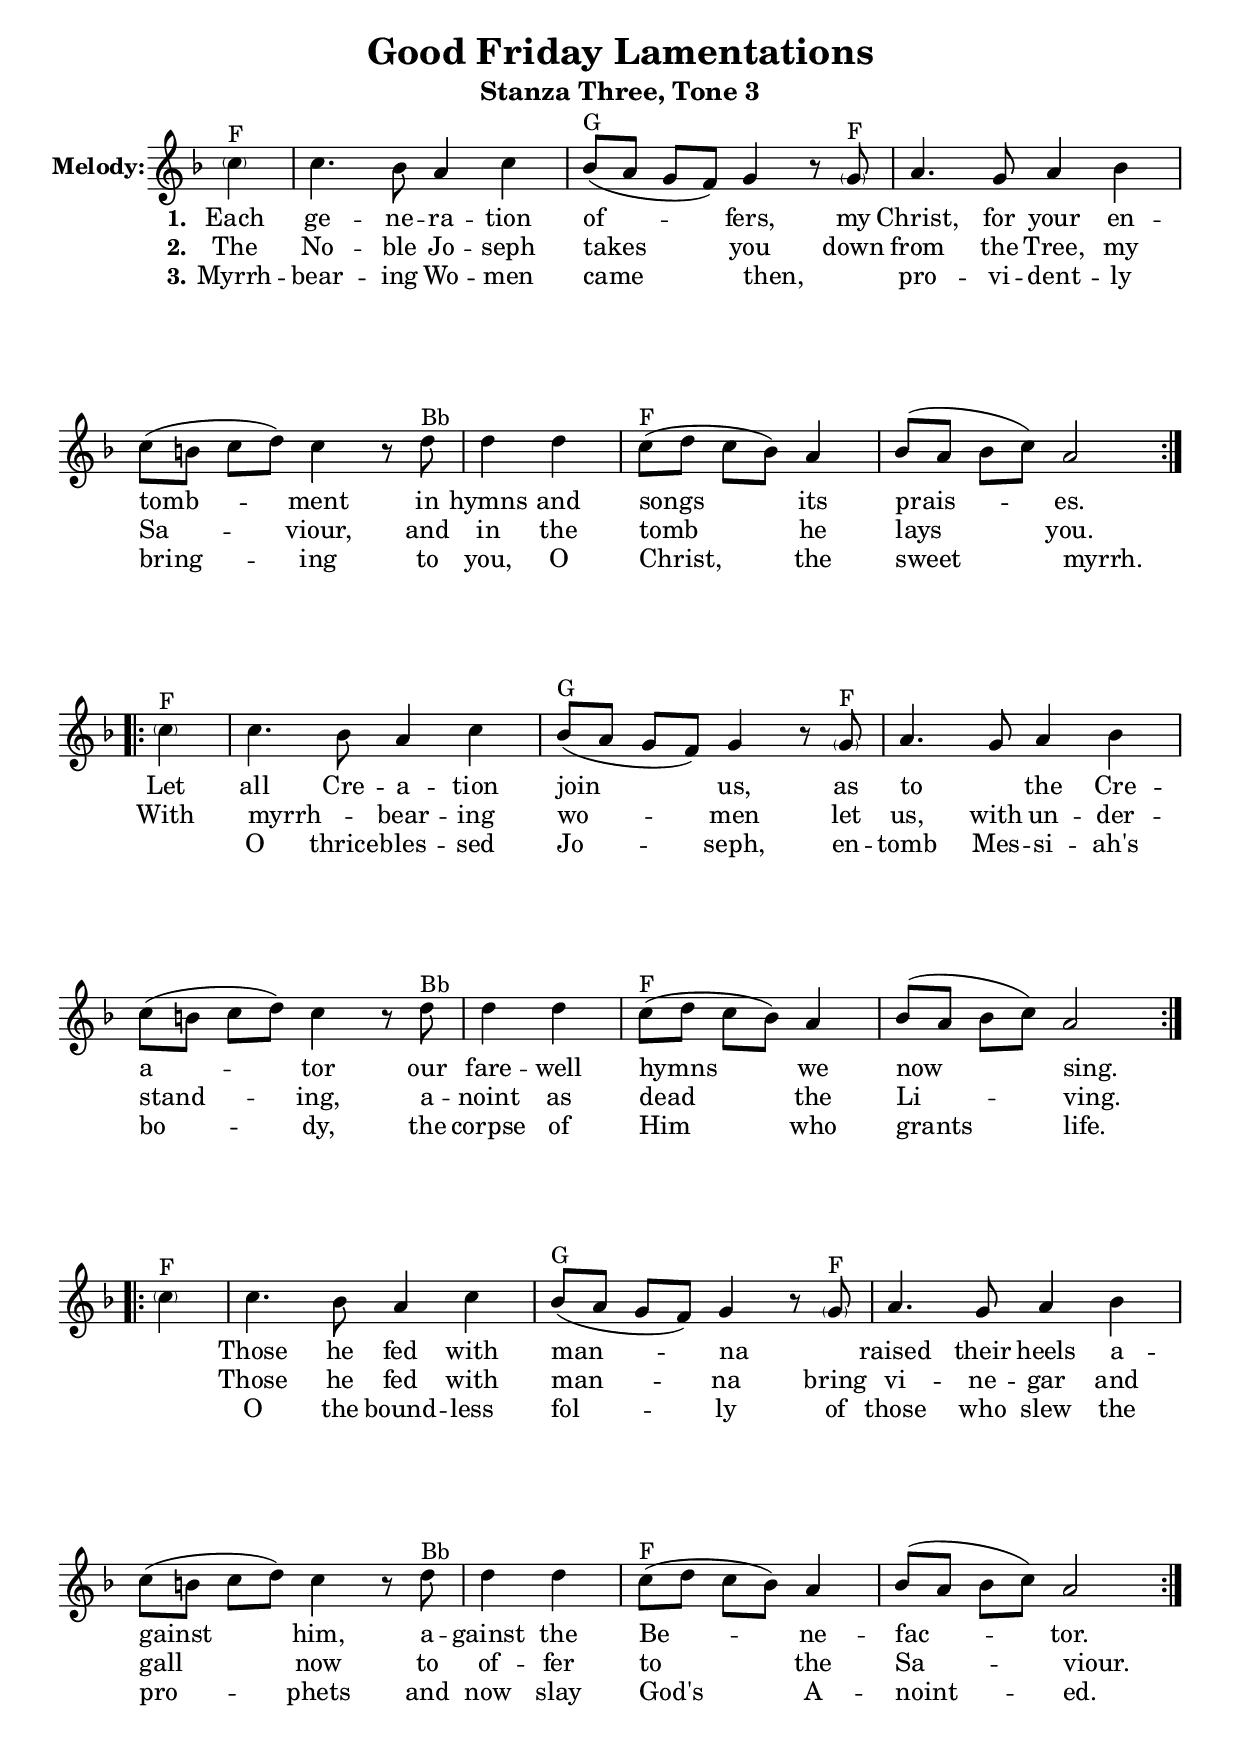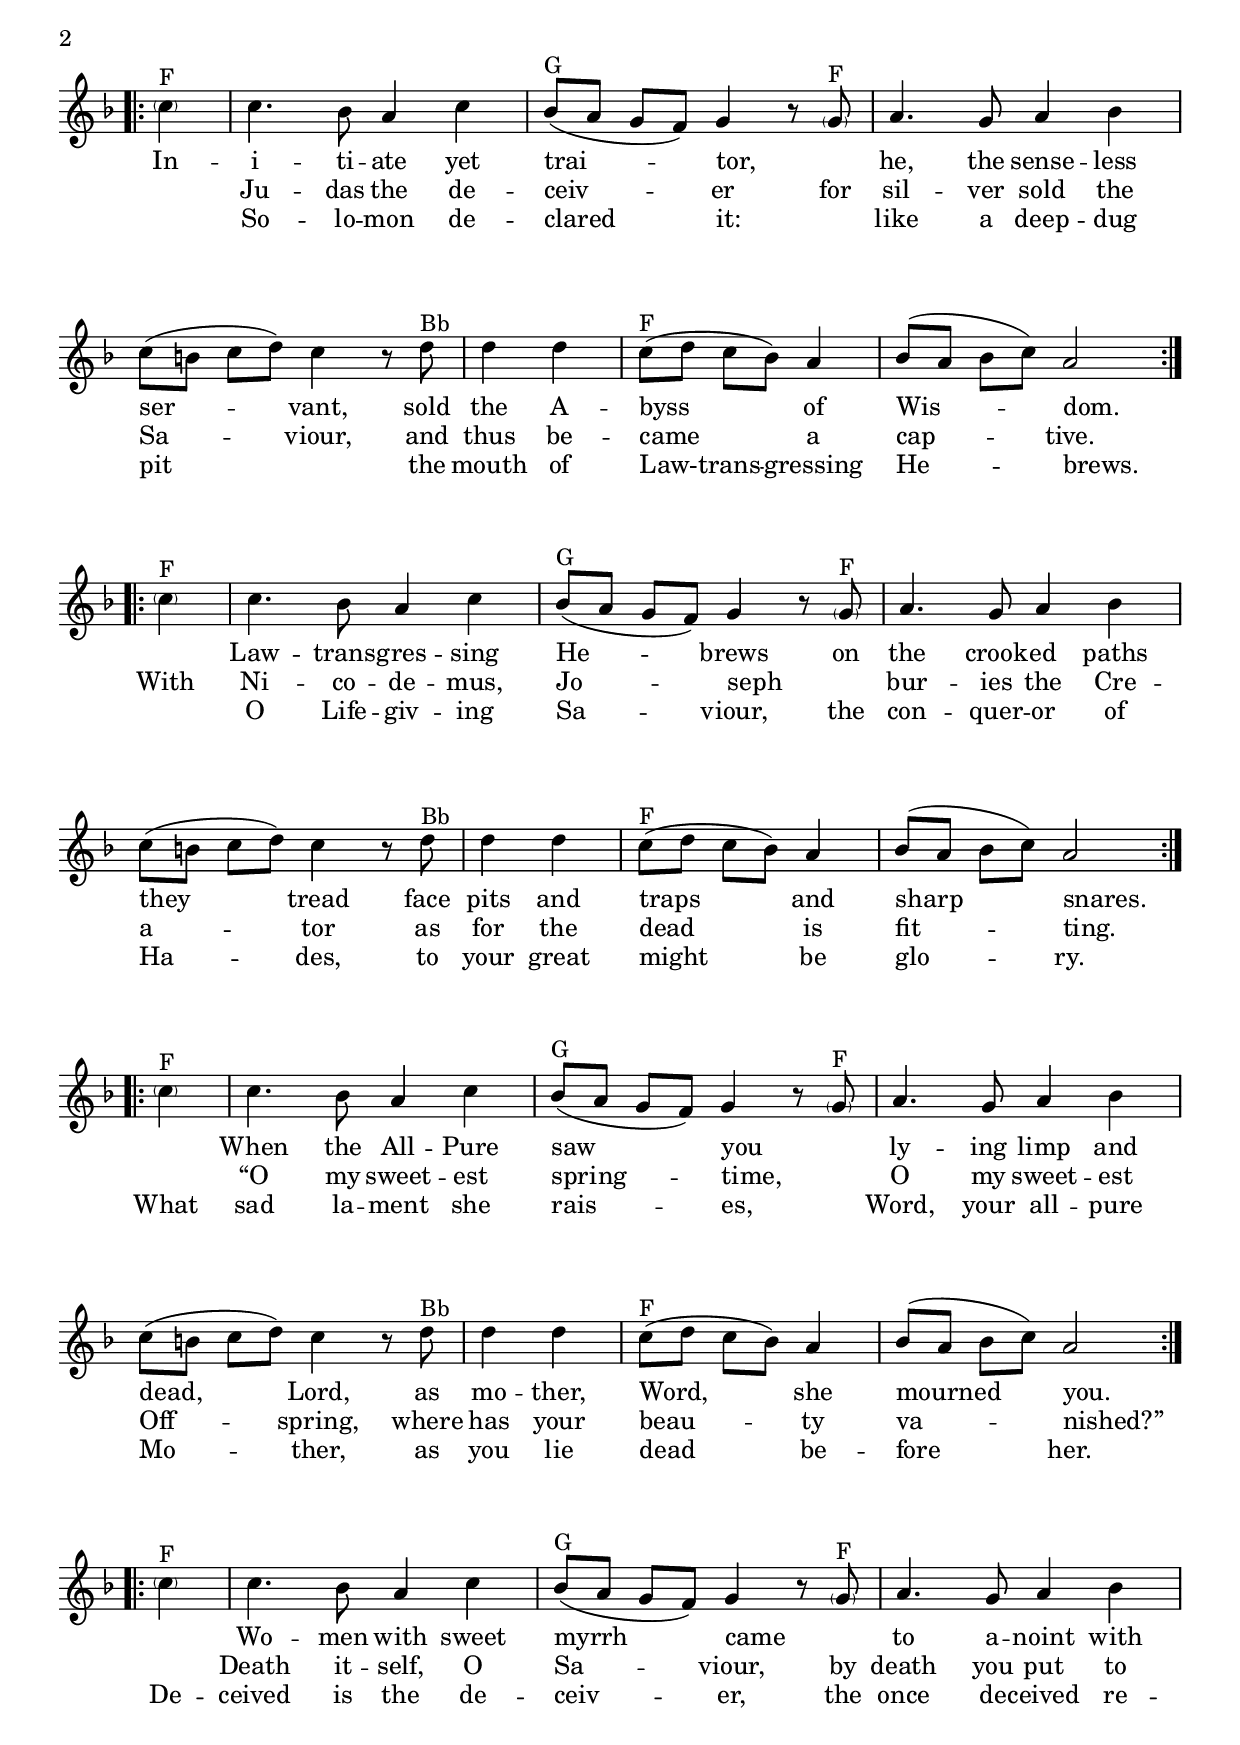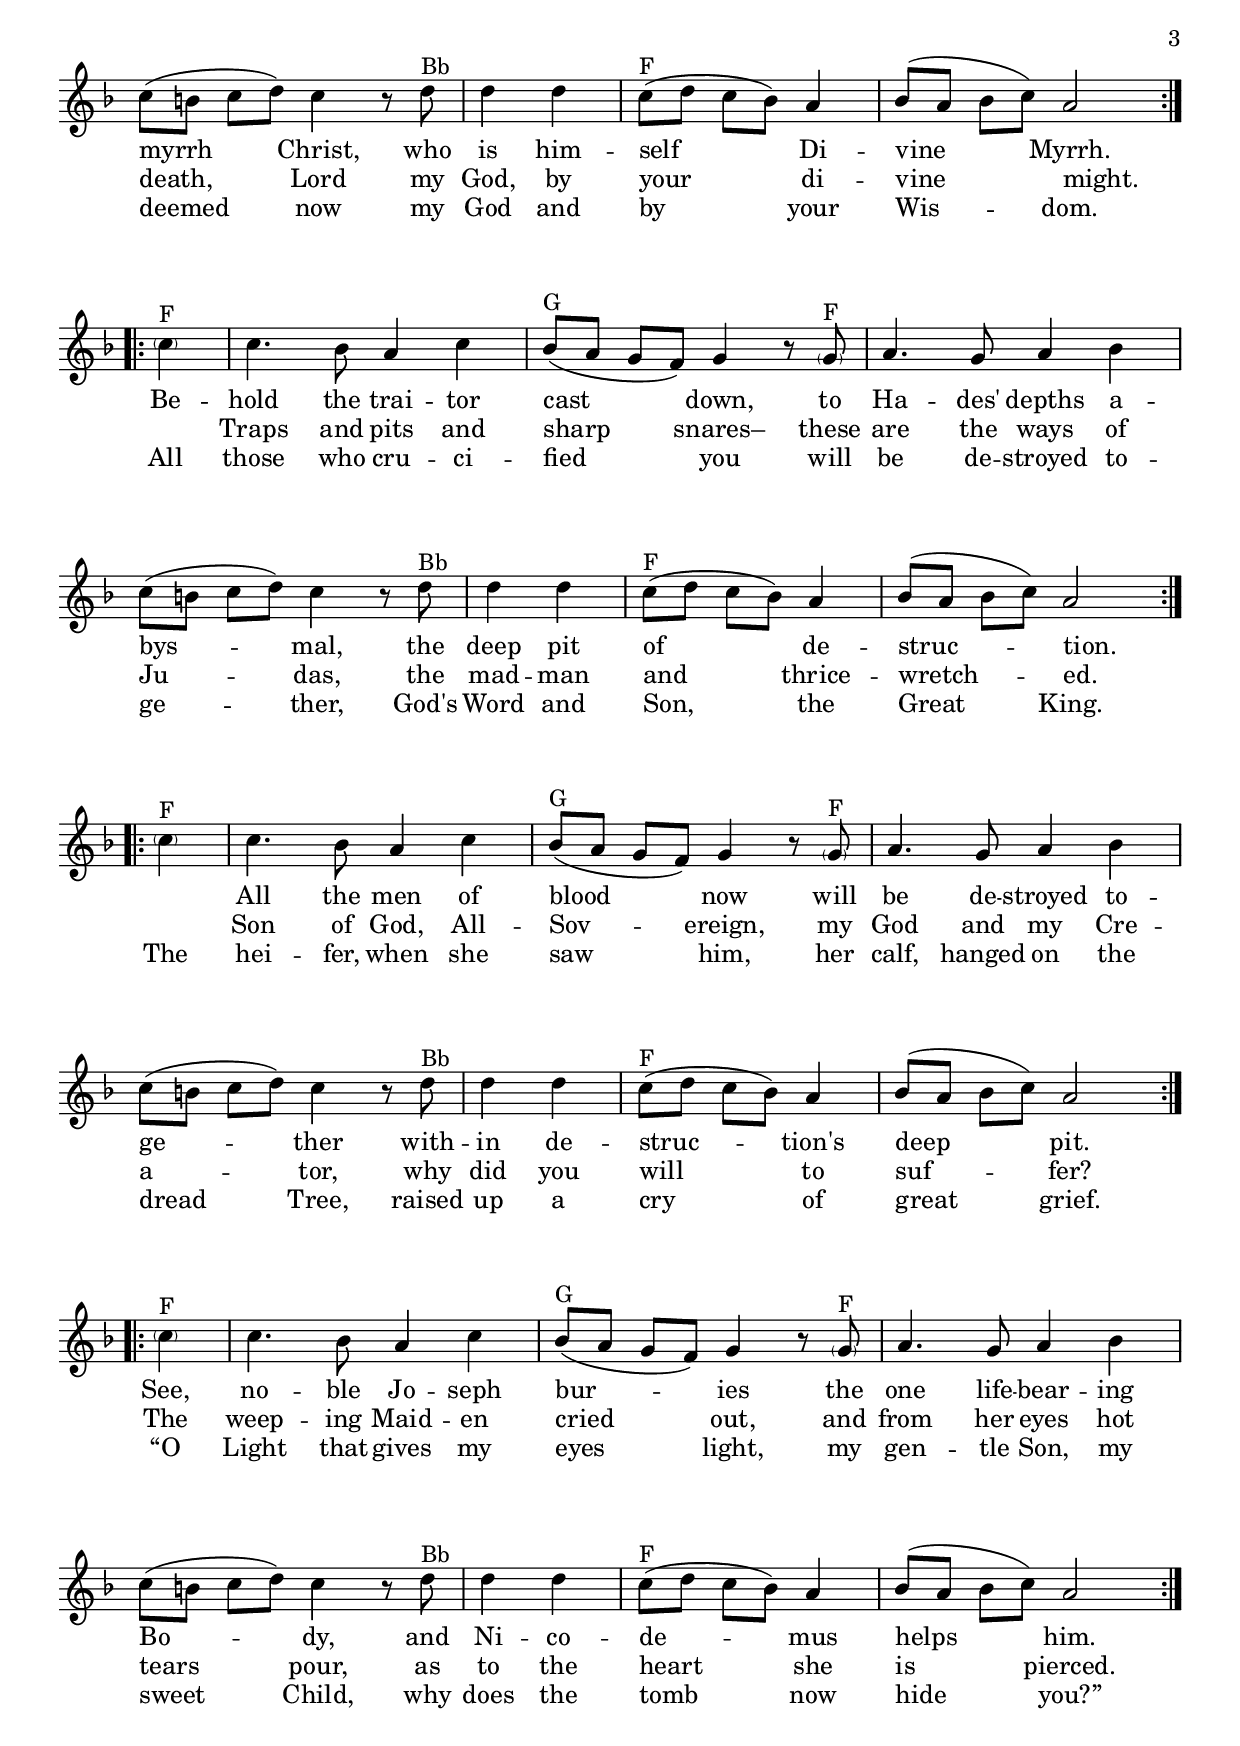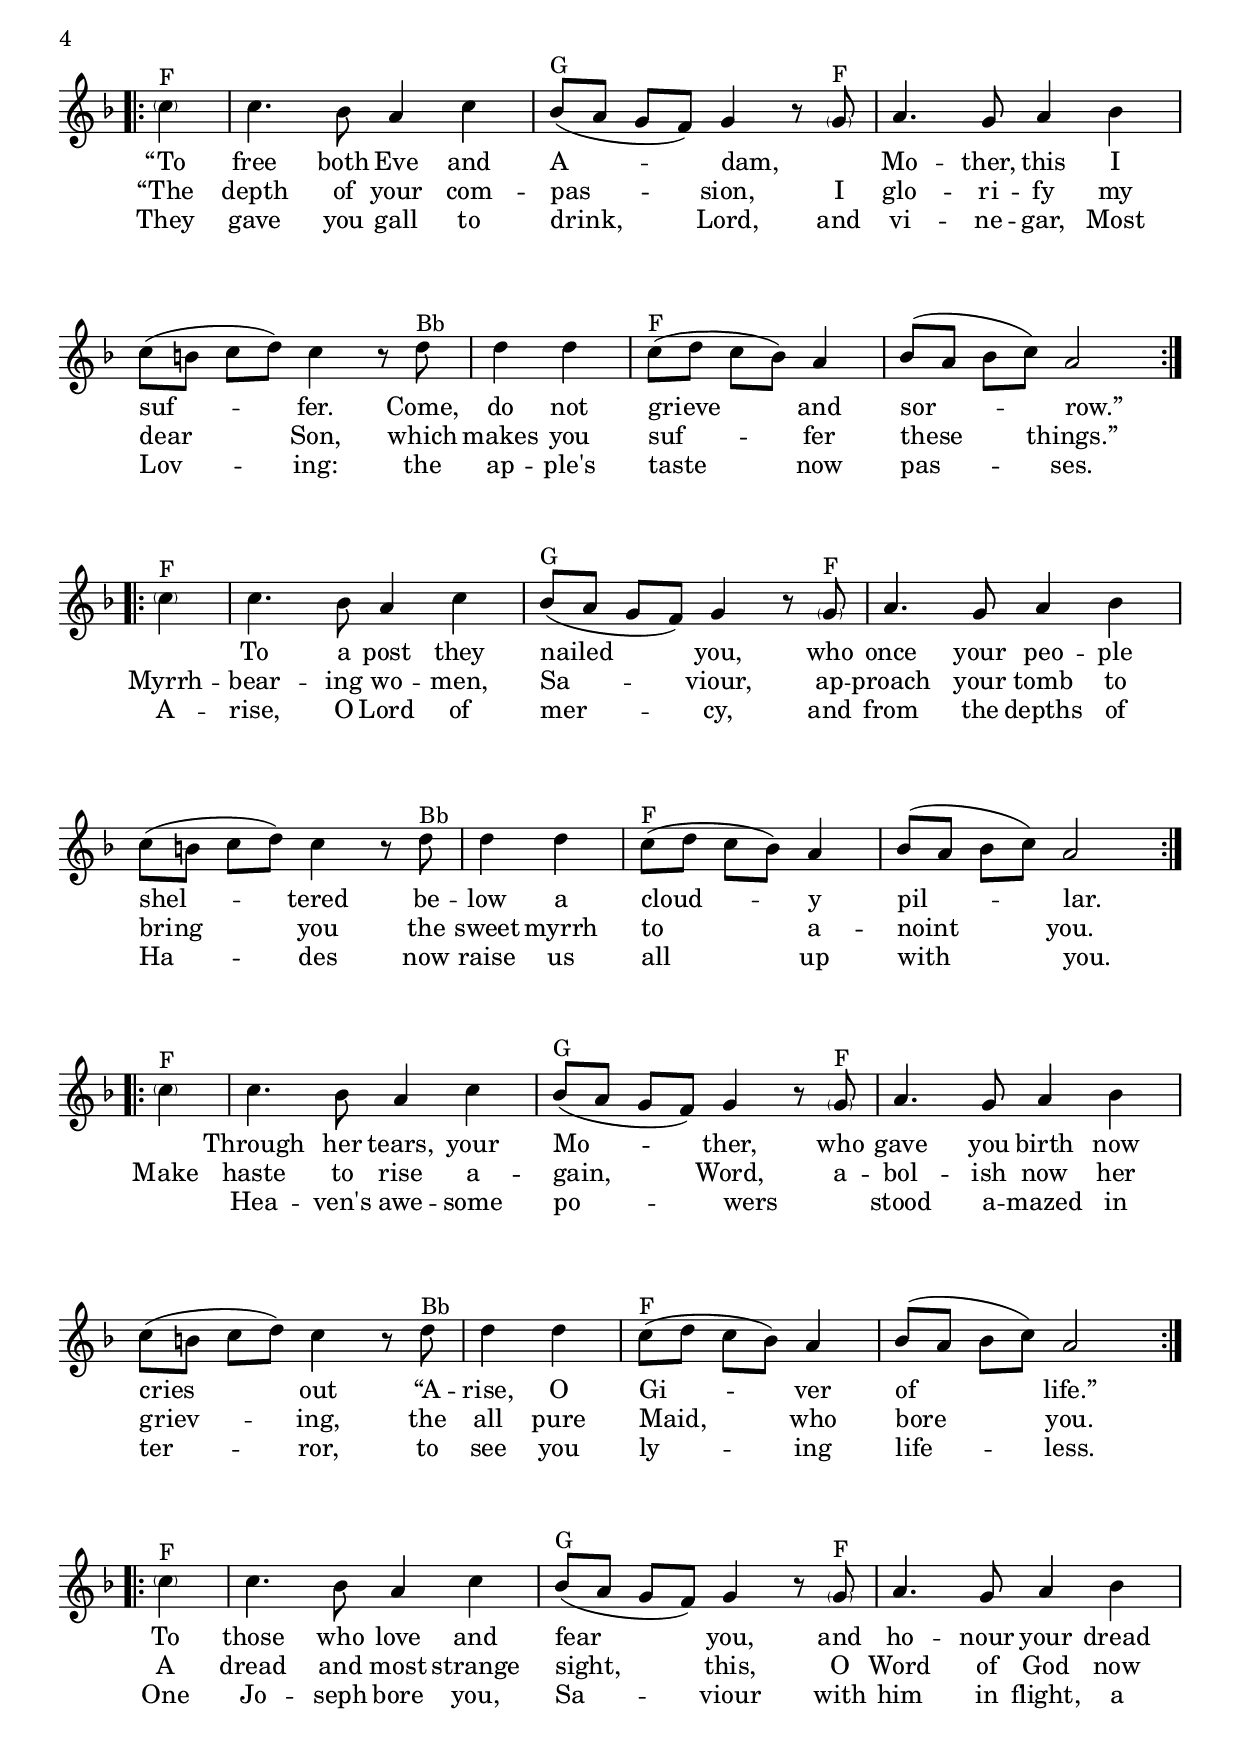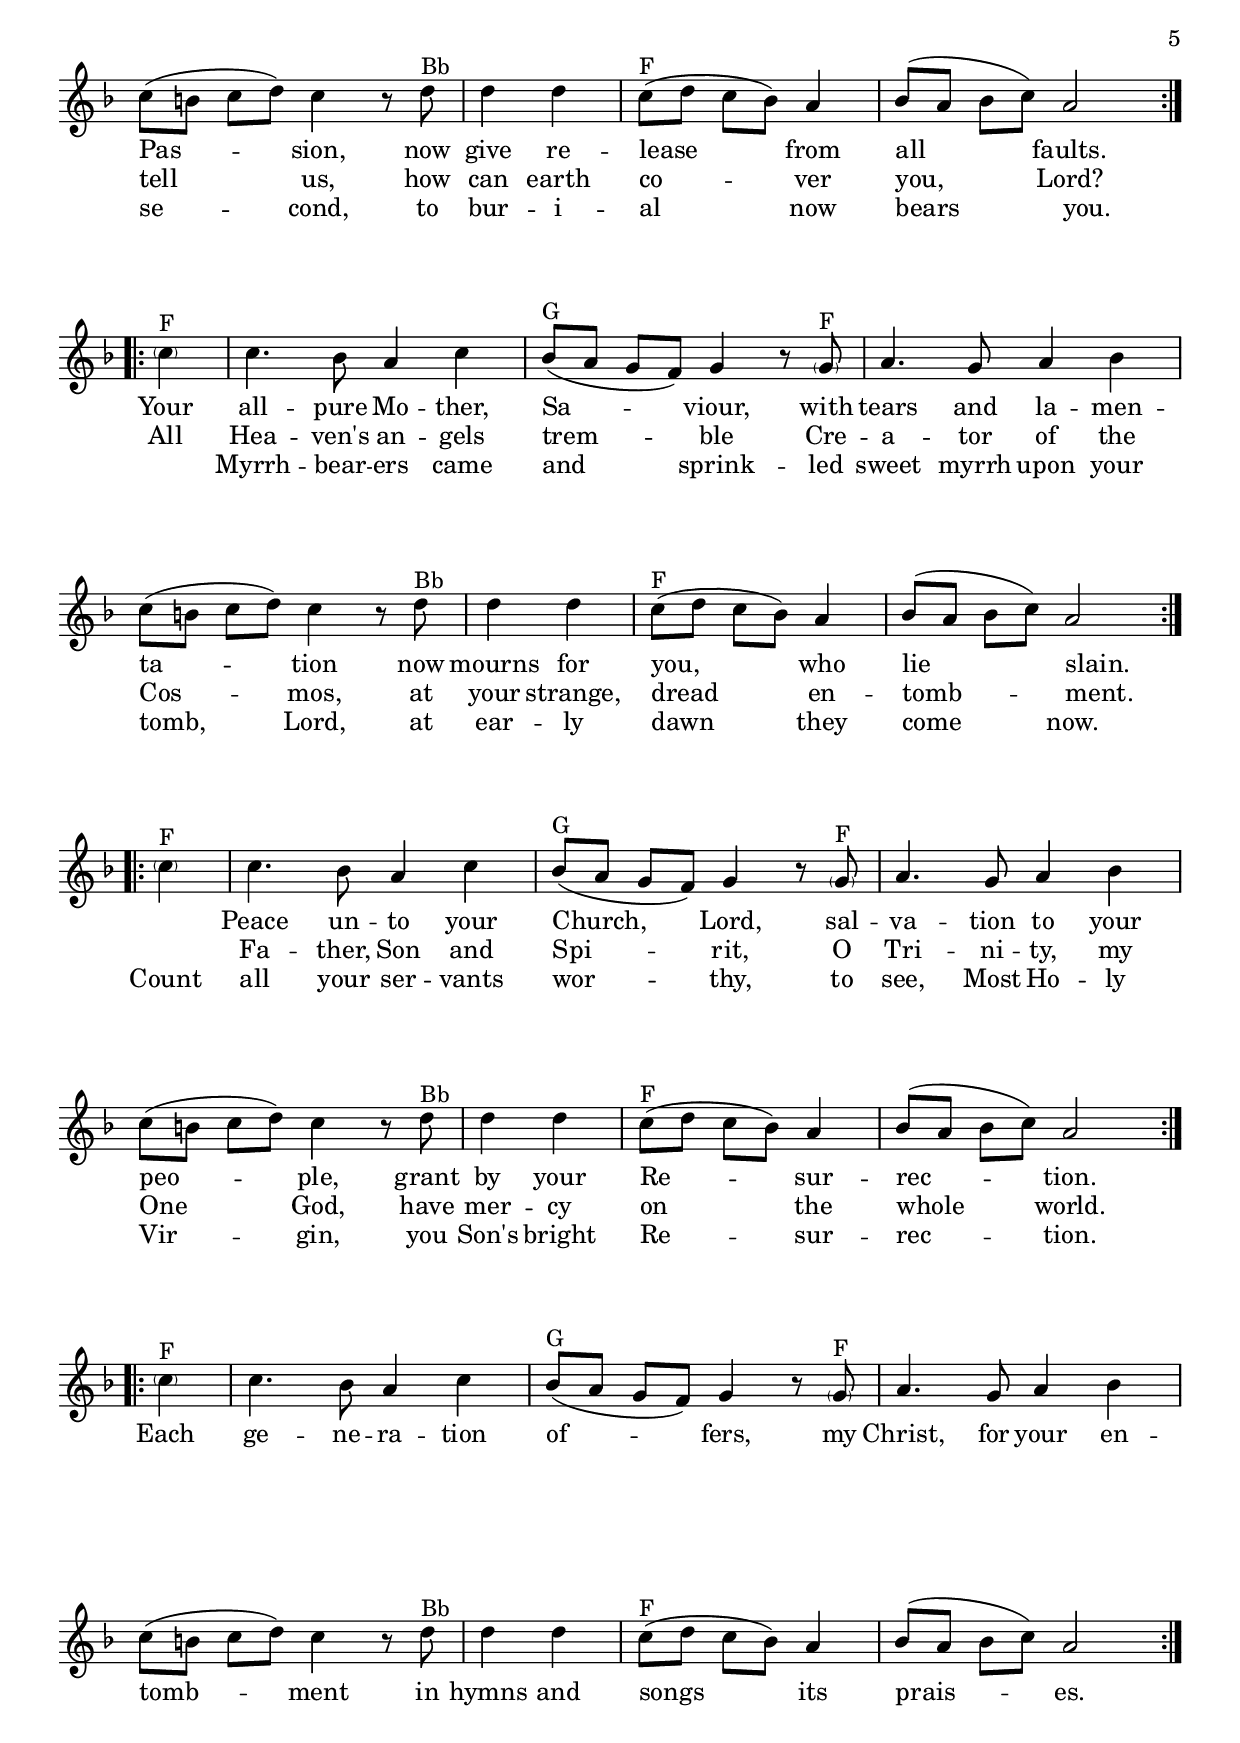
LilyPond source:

\include "global_include.ly"

\header {
  title = "Good Friday Lamentations"
  subtitle = "Stanza Three, Tone 3"
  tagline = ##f
}

melodyNotes = \relative c'' {
  \stemNeutral
  \override Score.RehearsalMark #'self-alignment-X = #LEFT

  \repeat volta 3 {
    \time 1/4
    \parenthesize c4^\markup{"F"} \time 4/4 c4. bf8 a4 c bf8[(^\markup{"G"} a] g[ f]) g4
    r8 \parenthesize g8^\markup{"F"} a4. g8 a4 bf c8[( b] c[ d]) c4
    r8 d8^\markup{"Bb"} \time 2/4 d4 d \time 3/4 c8[(^\markup{"F"} d] c[ bf]) a4 \time 4/4 bf8([ a] bf[ c]) a2 \break
  }
}

words_one = \lyricmode {
  \set stanza = "1."
Each ge -- ne -- ra -- tion of -- fers,
my Christ, for your en -- tomb -- ment
in hymns and songs its prais -- es.

Let all Cre -- a -- tion join us,
as to _ the Cre -- a -- tor
our fare -- well hymns we now sing.

_ Those he fed with man -- na
_ raised their heels a -- gainst him,
a -- gainst the Be -- ne -- fac -- tor.

In -- i -- ti -- ate yet trai -- tor,
_ he, the sense -- less ser -- vant,
sold the A -- byss of Wis -- dom.

_ Law -- trans -- gres -- sing He -- brews
on the crook -- ed paths they tread
face pits and traps and sharp snares.

_ When the All -- Pure saw you
_ ly -- ing limp and dead, Lord,
as mo -- ther, Word, she mourned you.

_ Wo -- men with sweet myrrh came
_ to a -- noint with myrrh Christ,
who is him -- self Di -- vine Myrrh.

Be -- hold the trai -- tor cast down,
to Ha -- des' depths a -- bys -- mal,
the deep pit of de -- struc -- tion.

_ All the men of blood now
will be de -- stroyed to -- ge -- ther
with -- in de -- struc -- tion's deep pit.

See, no -- ble Jo -- seph bur -- ies
the one life -- bear -- ing Bo -- dy,
and Ni -- co -- de -- mus helps him.

“To free both Eve and A -- dam,
_ Mo -- ther, this I suf -- fer.
Come, do not grieve and sor -- row.”

_ To a post they nailed you,
who once your peo -- ple shel -- tered
be -- low a cloud -- y pil -- lar.

_ Through her tears, your Mo -- ther,
who gave you birth now cries out
“A -- rise, O Gi -- ver of life.”

To those who love and fear you,
and ho -- nour your dread Pas -- sion,
now give re -- lease from all faults.

Your all -- pure Mo -- ther, Sa -- viour,
with tears and la -- men -- ta -- tion
now mourns for you, who lie slain.

_ Peace un -- to your Church, Lord,
sal -- va -- tion to your peo -- ple,
grant by your Re -- sur -- rec -- tion.

Each ge -- ne -- ra -- tion of -- fers,
my Christ, for your en -- tomb -- ment
in hymns and songs its prais -- es.
}

words_two = \lyricmode {
  \set stanza = "2."
The No -- ble Jo -- seph takes you
down from the Tree, my Sa -- viour,
and in the tomb he lays you.

With myrrh -- _ bear -- ing wo -- men
let us, with un -- der -- stand -- ing,
a -- noint as dead the Li -- ving.

_ Those he fed with man -- na
bring vi -- ne -- gar and gall now
to of -- fer to the Sa -- viour.

_ Ju -- das the de -- ceiv -- er
for sil -- ver sold the Sa -- viour,
and thus be -- came a cap -- tive.

With Ni -- co -- de -- mus, Jo -- seph
_ bur -- ies the Cre -- a -- tor
as for the dead is fit -- ting.

_ “O my sweet -- est spring -- time,
_ O my sweet -- est Off -- spring,
where has your beau -- ty va -- nished?”

_ Death it -- self, O Sa -- viour,
by death you put to death, Lord
my God, by your di -- vine might.

_ Traps and pits and sharp snares–
these are the ways of Ju -- das,
the mad -- man and thrice -- wretch -- ed.

_ Son of God, All -- Sov -- ereign,
my God and my Cre -- a -- tor,
why did you will to suf -- fer?

The weep -- ing Maid -- en cried out,
and from her eyes hot tears pour,
as to the heart she is pierced.

“The depth of your com -- pas -- sion,
I glo -- ri -- fy my dear Son,
which makes you suf -- fer these things.”

Myrrh -- bear -- ing wo -- men, Sa -- viour,
ap -- proach your tomb to bring you
the sweet myrrh to a -- noint you.

Make haste to rise a -- gain, Word,
a -- bol -- ish now her griev -- ing,
the all pure Maid, who bore you.

A dread and most strange sight, this,
O Word of God now tell us,
how can earth co -- ver you, Lord?

All Hea -- ven's an -- gels trem -- ble
Cre -- a -- tor of the Cos -- mos,
at your strange, dread en -- tomb -- ment.

_ Fa -- ther, Son and Spi -- rit,
O Tri -- ni -- ty, my One God,
have mer -- cy on the whole world.
}

words_three = \lyricmode {
  \set stanza = "3."
Myrrh -- bear -- ing Wo -- men came then,
_ pro -- vi -- dent -- ly bring -- ing
to you, O Christ, the sweet myrrh.

_ O thrice -- bles -- sed Jo -- seph,
en -- tomb Mes -- si -- ah's bo -- dy,
the corpse of Him who grants life.

_ O the bound -- less fol -- ly
of those who slew the pro -- phets
and now slay God's A -- noint -- ed.

_ So -- lo -- mon de -- clared it:
_ like a deep -- dug pit _ the mouth
of Law-trans -- gressing He -- brews.

_ O Life -- giv -- ing Sa -- viour,
the con -- quer -- or of Ha -- des,
to your great might be glo -- ry.

What sad la -- ment she rais -- es,
_ Word, your all -- pure Mo -- ther,
as you lie dead be -- fore her.

De -- ceived is the de -- ceiv -- er,
the once de -- ceived re -- deemed now
my God and by your Wis -- dom.

All those who cru -- ci -- fied you
will be de -- stroyed to -- ge -- ther,
God's Word and Son, the Great King.

The hei -- fer, when she saw him,
her calf, hanged on the dread Tree,
raised up a cry of great grief.

“O Light that gives my eyes light,
my gen -- tle Son, my sweet Child,
why does the tomb now hide you?”

They gave you gall to drink,
Lord, and vi -- ne -- gar, Most Lov -- ing:
the ap -- ple's taste now pas -- ses.

A -- rise, O Lord of mer -- cy,
and from the depths of Ha -- des
now raise us all up with you.

_ Hea -- ven's awe -- some po -- wers
_ stood a -- mazed in ter -- ror,
to see you ly -- ing life -- less.

One Jo -- seph bore you, Sa -- viour
with him in flight, a se -- cond,
to bur -- i -- al now bears you.

_ Myrrh -- bear -- ers came and sprink -- led
sweet myrrh upon your tomb, Lord,
at ear -- ly dawn they come now.

Count all your ser -- vants wor -- thy,
to see, Most Ho -- ly Vir -- gin,
you Son's bright Re -- sur -- rec -- tion.
}


\score {
  \new Staff \with {
    instrumentName = \markup \bold "Melody:"
  } {
    %#(set-accidental-style 'neo-modern 'Score)
    \key f \major
    \autoBeamOff
    \new Voice {
      \melodyNotes
      \melodyNotes
      \melodyNotes
      \melodyNotes
      \melodyNotes

      \melodyNotes
      \melodyNotes
      \melodyNotes
      \melodyNotes
      \melodyNotes

      \melodyNotes
      \melodyNotes
      \melodyNotes
      \melodyNotes
      \melodyNotes

      \melodyNotes
      \melodyNotes
    }
    \addlyrics { \words_one }
    \addlyrics { \words_two }
    \addlyrics { \words_three }
  }
}

\paper {
  #(set-paper-size "custom_size")
  ragged-last-bottom = ##f
}

\layout {
  \context {
    \Score
    \remove "Bar_number_engraver"
  }
  \context {
    \Staff
    \remove "Time_signature_engraver"
  }
}
